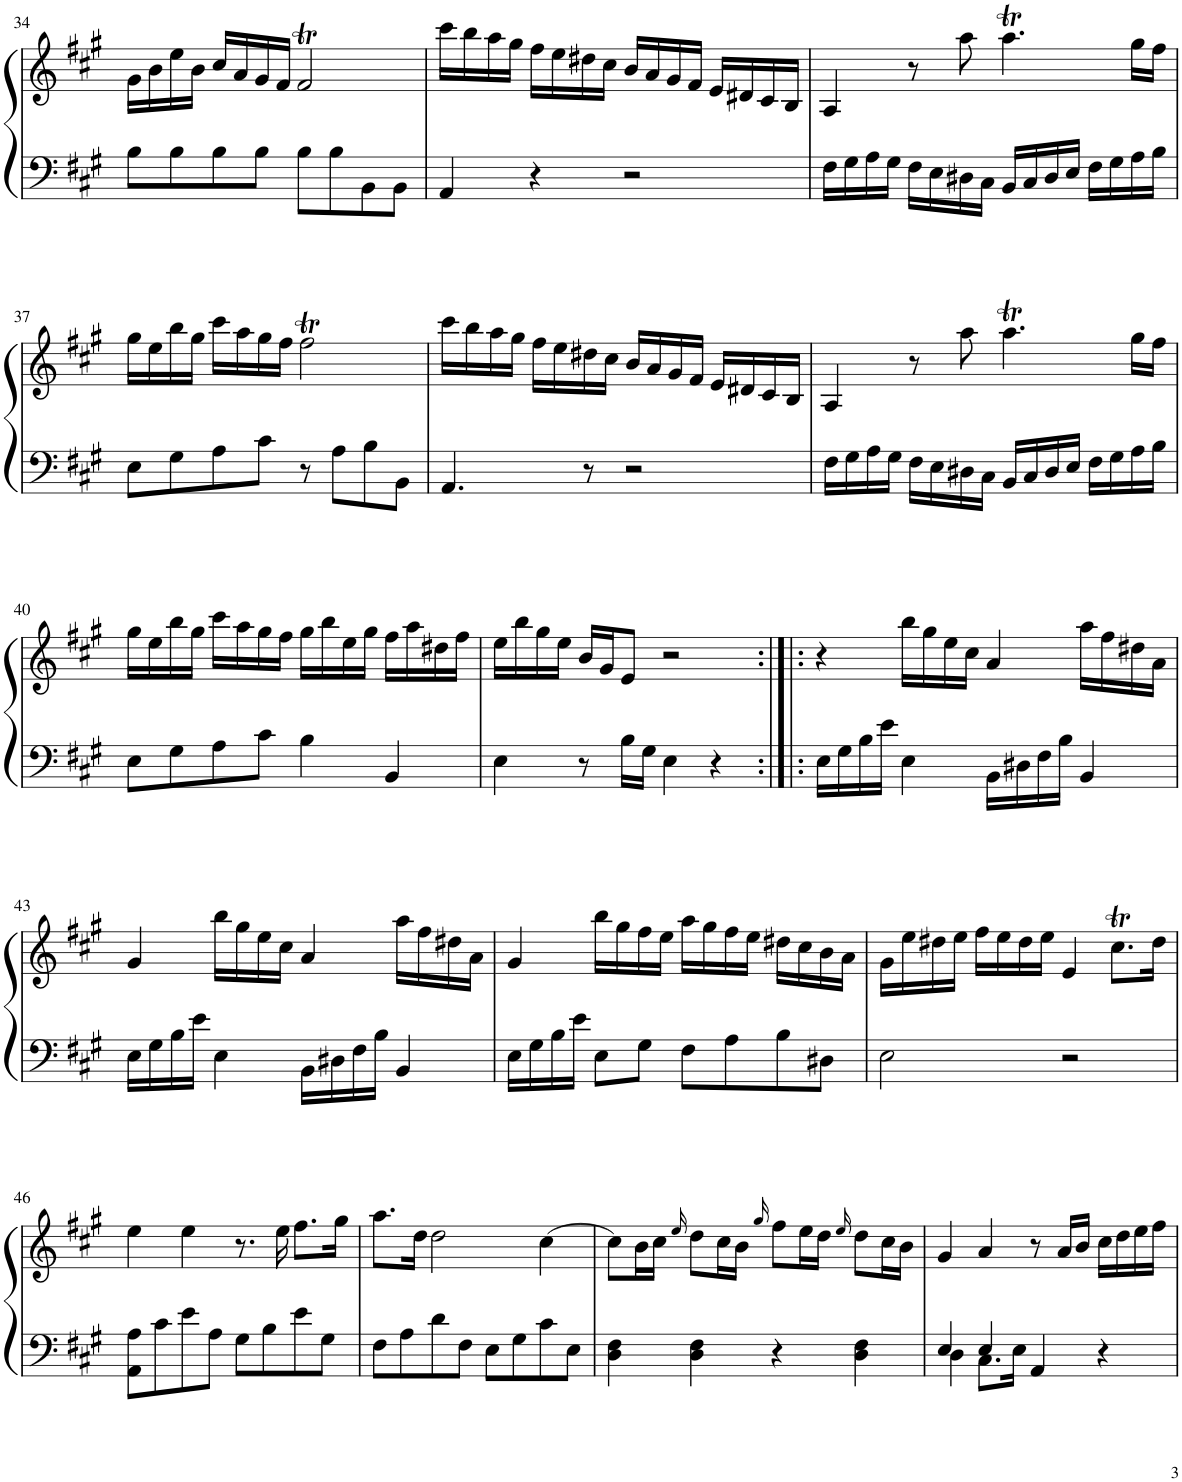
**kern	**kern
*part1	*part1
*staff2	*staff1
*I"Piano	*
*I'Pno.	*
!!LO:PB:g=z
*clefF4	*clefG2
*k[f#c#g#]	*k[f#c#g#]
*M4/4	*M4/4
*met(c)	*met(c)
=34	=34
8B\L	16g#\LL
.	16b\
8B\	16ee\
.	16b\JJ
8B\	16cc#/LL
.	16a/
8B\J	16g#/
.	16f#/JJ
8B\L	2f#T/
8B\	.
8BB\	.
8BB\J	.
=35	=35
4AA/	16ccc#\LL
.	16bb\
.	16aa\
.	16gg#\JJ
4r	16ff#\LL
.	16ee\
.	16dd#X\
.	16cc#\JJ
2r	16b/LL
.	16a/
.	16g#/
.	16f#/JJ
.	16e/LL
.	16d#X/
.	16c#/
.	16B/JJ
=36	=36
16F#\LL	4A/
16G#\	.
16A\	.
16G#\JJ	.
16F#\LL	8r
16E\	.
16D#X\	8aa\
16C#\JJ	.
16BB/LL	4.aaT\
16C#/	.
16D#/	.
16E/JJ	.
16F#\LL	.
16G#\	.
16A\	16gg#\LL
16B\JJ	16ff#\JJ
!!LO:LB:g=z
=37	=37
8E\L	16gg#\LL
.	16ee\
8G#\	16bb\
.	16gg#\JJ
8A\	16ccc#\LL
.	16aa\
8c#\J	16gg#\
.	16ff#\JJ
8r	2ff#T\
8A\L	.
8B\	.
8BB\J	.
=38	=38
4.AA/	16ccc#\LL
.	16bb\
.	16aa\
.	16gg#\JJ
.	16ff#\LL
.	16ee\
8r	16dd#X\
.	16cc#\JJ
2r	16b/LL
.	16a/
.	16g#/
.	16f#/JJ
.	16e/LL
.	16d#X/
.	16c#/
.	16B/JJ
=39	=39
16F#\LL	4A/
16G#\	.
16A\	.
16G#\JJ	.
16F#\LL	8r
16E\	.
16D#X\	8aa\
16C#\JJ	.
16BB/LL	4.aaT\
16C#/	.
16D#/	.
16E/JJ	.
16F#\LL	.
16G#\	.
16A\	16gg#\LL
16B\JJ	16ff#\JJ
!!LO:LB:g=z
=40	=40
8E\L	16gg#\LL
.	16ee\
8G#\	16bb\
.	16gg#\JJ
8A\	16ccc#\LL
.	16aa\
8c#\J	16gg#\
.	16ff#\JJ
4B\	16gg#\LL
.	16bb\
.	16ee\
.	16gg#\JJ
4BB/	16ff#\LL
.	16aa\
.	16dd#X\
.	16ff#\JJ
=41	=41
4E\	16ee\LL
.	16bb\
.	16gg#\
.	16ee\JJ
8r	16b/LL
.	16g#/J
16B\LL	8e/J
16G#\JJ	.
4E\	2r
4r	.
=42:|!|:	=42:|!|:
16E\LL	4r
16G#\	.
16B\	.
16e\JJ	.
4E\	16bb\LL
.	16gg#\
.	16ee\
.	16cc#\JJ
16BB\LL	4a/
16D#X\	.
16F#\	.
16B\JJ	.
4BB/	16aa\LL
.	16ff#\
.	16dd#X\
.	16a\JJ
!!LO:LB:g=z
=43	=43
16E\LL	4g#/
16G#\	.
16B\	.
16e\JJ	.
4E\	16bb\LL
.	16gg#\
.	16ee\
.	16cc#\JJ
16BB\LL	4a/
16D#X\	.
16F#\	.
16B\JJ	.
4BB/	16aa\LL
.	16ff#\
.	16dd#X\
.	16a\JJ
=44	=44
16E\LL	4g#/
16G#\	.
16B\	.
16e\JJ	.
8E\L	16bb\LL
.	16gg#\
8G#\J	16ff#\
.	16ee\JJ
8F#\L	16aa\LL
.	16gg#\
8A\	16ff#\
.	16ee\JJ
8B\	16dd#X\LL
.	16cc#\
8D#X\J	16b\
.	16a\JJ
=45	=45
2E\	16g#\LL
.	16ee\
.	16dd#X\
.	16ee\JJ
.	16ff#\LL
.	16ee\
.	16dd#\
.	16ee\JJ
2r	4e/
.	8.cc#t\L
.	16dd#\Jk
!!LO:LB:g=z
=46	=46
8AA\ 8A\L	4ee\
8c#\	.
8e\	4ee\
8A\J	.
8G#\L	8.r
8B\	.
.	16ee\
8e\	8.ff#\L
8G#\J	.
.	16gg#\Jk
=47	=47
8F#\L	8.aa\L
8A\	.
.	16dd\Jk
8d\	2dd\
8F#\J	.
8E\L	.
8G#\	.
8c#\	[4cc#\
8E\J	.
=48	=48
4D\ 4F#\	8cc#\L]
.	16b\L
.	16cc#\JJ
.	16qee/
4D\ 4F#\	8dd\L
.	16cc#\L
.	16b\JJ
.	16qgg#/
4r	8ff#\L
.	16ee\L
.	16dd\JJ
.	16qee/
4D\ 4F#\	8dd\L
.	16cc#\L
.	16b\JJ
=49	=49
*^	*
4E/	4D\	4g#/
4E/	8.C#\L	4a/
.	16E\Jk	.
4AA/	2ryy	8r
.	.	16a/LL
.	.	16b/JJ
4r	.	16cc#\LL
.	.	16dd\
.	.	16ee\
.	.	16ff#\JJ
*v	*v	*
=	=
*-	*-
